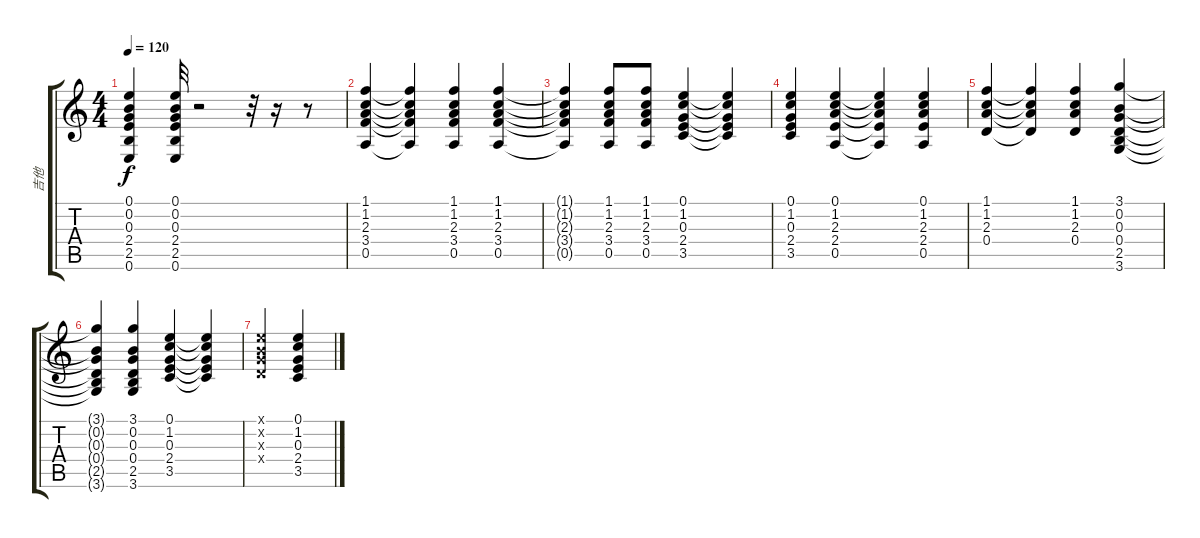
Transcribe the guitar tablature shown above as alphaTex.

\track ("吉他" "吉他") {instrument acousticguitarnylon}
\staff {score tabs}
\tuning (E4 B3 G3 D3 A2 E2) {hide}
\ts (4 4)
\tempo 120
\clef g2
\ks c
(0.1 0.2 0.3 2.4 2.5 0.6).4{dy f} (0.1 0.2 0.3 2.4 2.5 0.6).32 r.2 r.32 r.16 r.8 |
(1.1 1.2 2.3 3.4 0.5).4 (1.1{t} 1.2{t} 2.3{t} 3.4{t} 0.5{t}).4 (1.1 1.2 2.3 3.4 0.5).4 (1.1 1.2 2.3 3.4 0.5).4 |
(1.1{t} 1.2{t} 2.3{t} 3.4{t} 0.5{t}).4 (1.1 1.2 2.3 3.4 0.5).8 (1.1 1.2 2.3 3.4 0.5).8 (0.1 1.2 0.3 2.4 3.5).4 (0.1{t} 1.2{t} 0.3{t} 2.4{t} 3.5{t}).4 |
(0.1 1.2 0.3 2.4 3.5).4 (0.1 1.2 2.3 2.4 0.5).4 (0.1{t} 1.2{t} 2.3{t} 2.4{t} 0.5{t}).4 (0.1 1.2 2.3 2.4 0.5).4 |
(1.1 1.2 2.3 0.4).4 (1.1{t} 1.2{t} 2.3{t} 0.4{t}).4 (1.1 1.2 2.3 0.4).4 (3.1 0.2 0.3 0.4 2.5 3.6).4 |
(3.1{t} 0.2{t} 0.3{t} 0.4{t} 2.5{t} 3.6{t}).4 (3.1 0.2 0.3 0.4 2.5 3.6).4 (0.1 1.2 0.3 2.4 3.5).4 (0.1{t} 1.2{t} 0.3{t} 2.4{t} 3.5{t}).4 |
(0.1{x} 0.2{x} 0.3{x} 0.4{x}).4 (0.1 1.2 0.3 2.4 3.5).4
